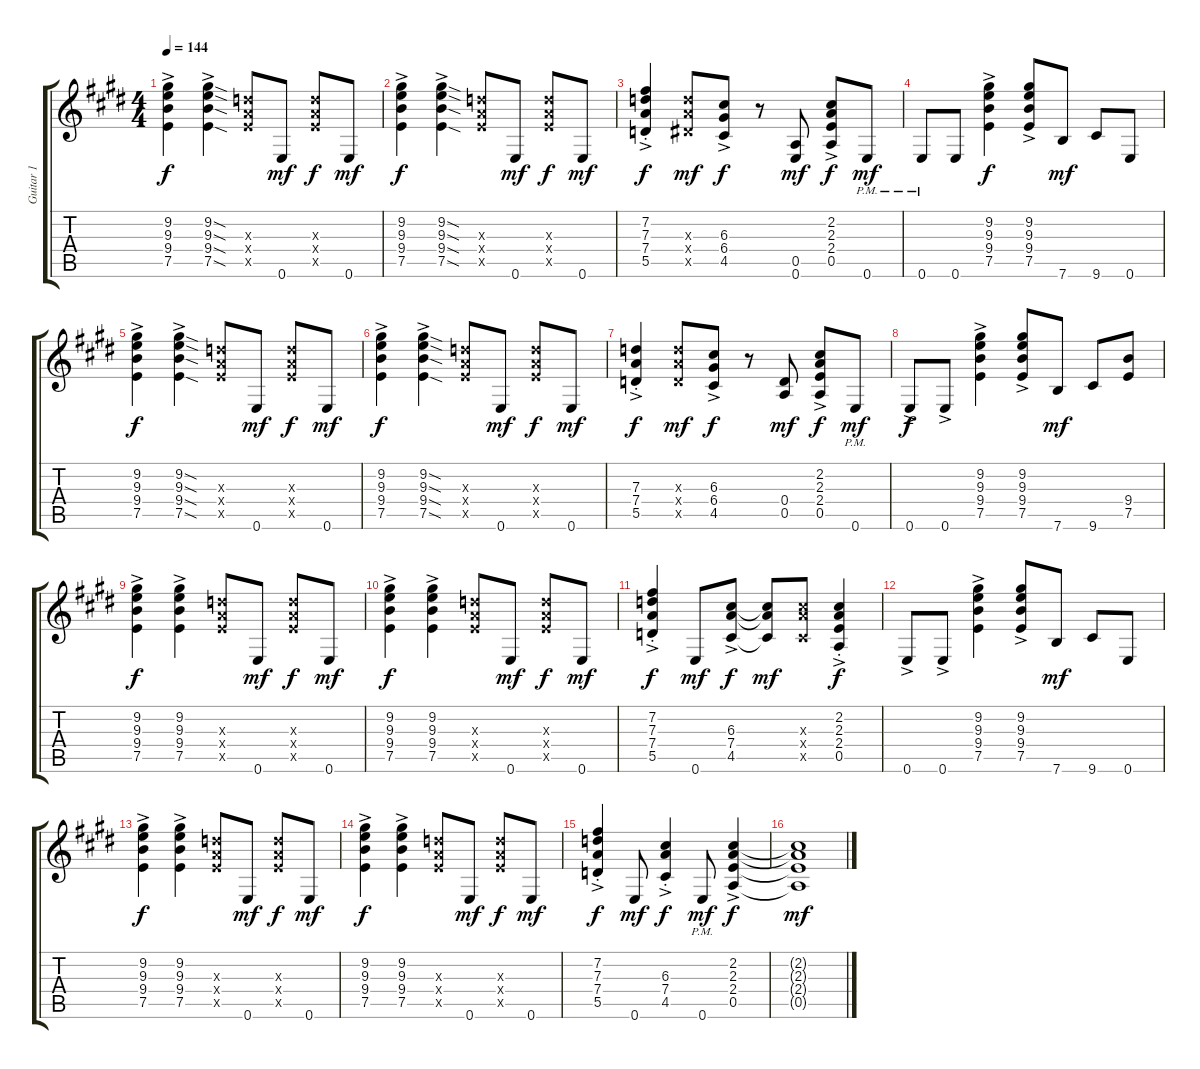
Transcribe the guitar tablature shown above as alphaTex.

\track ("Guitar 1" "Guitar 1") {instrument overdrivenguitar}
\staff {score tabs}
\tuning (E4 B3 G3 D3 A2 E2) {hide}
\ts (4 4)
\tempo 144
\clef g2
\ks e
(9.2{ac} 9.3{ac} 9.4{ac} 7.5{ac}).4{dy f instrument overdrivenguitar} (9.2{sod ac} 9.3{sod ac} 9.4{sod ac} 7.5{sod ac}).4 (7.3{x} 7.4{x} 7.5{x}).8 0.6.8{dy mf} (7.3{x} 7.4{x} 7.5{x}).8{dy f} 0.6.8{dy mf} |
\ks c#minor
(9.2{ac} 9.3{ac} 9.4{ac} 7.5{ac}).4{dy f} (9.2{sod ac} 9.3{sod ac} 9.4{sod ac} 7.5{sod ac}).4 (7.3{x} 7.4{x} 7.5{x}).8 0.6.8{dy mf} (7.3{x} 7.4{x} 7.5{x}).8{dy f} 0.6.8{dy mf} |
(7.2{ac st} 7.3{ac st} 7.4{ac st} 5.5{ac st}).4{dy f} (7.3{x} 7.4{x} 6.5{x}).8{dy mf} (6.3{ac} 6.4{ac} 4.5{ac}).8{dy f} r.8 (0.5 0.6).8{dy mf} (2.2{ac} 2.3{ac} 2.4{ac} 0.5{ac}).8{dy f} 0.6{pm}.8{dy mf} |
0.6{pm}.8 0.6.8 (9.2{ac} 9.3{ac} 9.4{ac} 7.5{ac}).4{dy f} (9.2{ac} 9.3{ac} 9.4{ac} 7.5{ac}).8 7.6.8{dy mf} 9.6.8 0.6.8 |
\ks e
(9.2{ac} 9.3{ac} 9.4{ac} 7.5{ac}).4{dy f} (9.2{sod ac} 9.3{sod ac} 9.4{sod ac} 7.5{sod ac}).4 (7.3{x} 7.4{x} 7.5{x}).8 0.6.8{dy mf} (7.3{x} 7.4{x} 7.5{x}).8{dy f} 0.6.8{dy mf} |
\ks c#minor
(9.2{ac} 9.3{ac} 9.4{ac} 7.5{ac}).4{dy f} (9.2{sod ac} 9.3{sod ac} 9.4{sod ac} 7.5{sod ac}).4 (7.3{x} 7.4{x} 7.5{x}).8 0.6.8{dy mf} (7.3{x} 7.4{x} 7.5{x}).8{dy f} 0.6.8{dy mf} |
(7.3{ac st} 7.4{ac st} 5.5{ac st}).4{dy f} (7.3{x} 7.4{x} 5.5{x}).8{dy mf} (6.3{ac} 6.4{ac} 4.5{ac}).8{dy f} r.8 (0.4 0.5).8{dy mf} (2.2{ac} 2.3{ac} 2.4{ac} 0.5{ac}).8{dy f} 0.6{pm}.8{dy mf} |
0.6{ac}.8{dy f} 0.6{ac}.8 (9.2{ac} 9.3{ac} 9.4{ac} 7.5{ac}).4 (9.2{ac} 9.3{ac} 9.4{ac} 7.5{ac}).8 7.6.8{dy mf} 9.6.8 (9.4 7.5).8 |
\ks e
(9.2{ac} 9.3{ac} 9.4{ac} 7.5{ac}).4{dy f} (9.2{ac} 9.3{ac} 9.4{ac} 7.5{ac}).4 (7.3{x} 7.4{x} 7.5{x}).8 0.6.8{dy mf} (7.3{x} 7.4{x} 7.5{x}).8{dy f} 0.6.8{dy mf} |
(9.2{ac} 9.3{ac} 9.4{ac} 7.5{ac}).4{dy f} (9.2{ac} 9.3{ac} 9.4{ac} 7.5{ac}).4 (7.3{x} 7.4{x} 7.5{x}).8 0.6.8{dy mf} (7.3{x} 7.4{x} 7.5{x}).8{dy f} 0.6.8{dy mf} |
\ks c#minor
(7.2{ac st} 7.3{ac st} 7.4{ac st} 5.5{ac st}).4{dy f} 0.6.8{dy mf} (6.3{ac} 7.4{ac} 4.5{ac}).8{dy f} (6.3{t} 7.4{t} 4.5{t}).8{dy mf} (6.3{x} 7.4{x} 4.5{x}).8 (2.2{ac st} 2.3{ac st} 2.4{ac st} 0.5{ac st}).4{dy f} |
0.6{ac}.8 0.6{ac}.8 (9.2{ac} 9.3{ac} 9.4{ac} 7.5{ac}).4 (9.2{ac} 9.3{ac} 9.4{ac} 7.5{ac}).8 7.6.8{dy mf} 9.6.8 0.6.8 |
\ks e
(9.2{ac} 9.3{ac} 9.4{ac} 7.5{ac}).4{dy f} (9.2{ac} 9.3{ac} 9.4{ac} 7.5{ac}).4 (7.3{x} 7.4{x} 7.5{x}).8 0.6.8{dy mf} (7.3{x} 7.4{x} 7.5{x}).8{dy f} 0.6.8{dy mf} |
\ks c#minor
(9.2{ac} 9.3{ac} 9.4{ac} 7.5{ac}).4{dy f} (9.2{ac} 9.3{ac} 9.4{ac} 7.5{ac}).4 (7.3{x} 7.4{x} 7.5{x}).8 0.6.8{dy mf} (7.3{x} 7.4{x} 7.5{x}).8{dy f} 0.6.8{dy mf} |
(7.2{ac st} 7.3{ac st} 7.4{ac st} 5.5{ac st}).4{dy f} 0.6.8{dy mf} (6.3{ac st} 7.4{ac st} 4.5{ac st}).4{dy f} 0.6{pm}.8{dy mf} (2.2{ac} 2.3{ac} 2.4{ac} 0.5{ac}).4{dy f} |
(2.2{t} 2.3{t} 2.4{t} 0.5{t}).1{dy mf}
